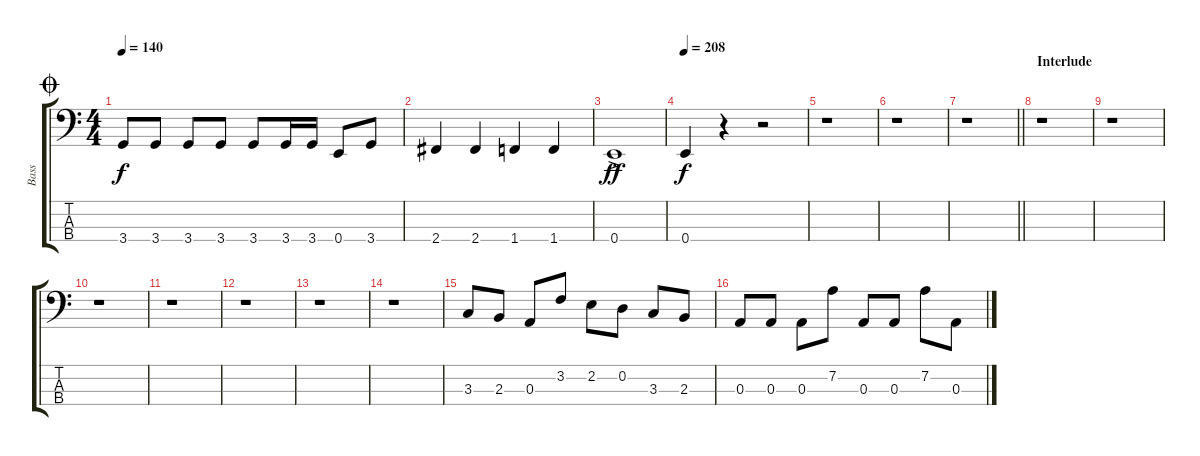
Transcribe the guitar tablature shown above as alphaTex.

\track ("Bass" "Bass") {instrument electricbasspick}
\staff {score tabs}
\tuning (G2 D2 A1 E1) {hide}
\ts (4 4)
\jump coda
\tempo 140
\clef f4
\ks c
3.4.8{dy f} 3.4.8 3.4.8 3.4.8 3.4.8 3.4.16 3.4.16 0.4.8 3.4.8 |
2.4.4 2.4.4 1.4.4 1.4.4 |
0.4{ac}.1{dy ff} |
\tempo 208
0.4.4{dy f} r.4 r.2 |
r.1 |
r.1 |
\barLineRight lightlight
r.1 |
\section ("" "Interlude")
r.1 |
r.1 |
r.1 |
r.1 |
r.1 |
r.1 |
r.1 |
3.3.8 2.3.8 0.3.8 3.2.8 2.2.8 0.2.8 3.3.8 2.3.8 |
0.3.8 0.3.8 0.3.8 7.2.8 0.3.8 0.3.8 7.2.8 0.3.8
